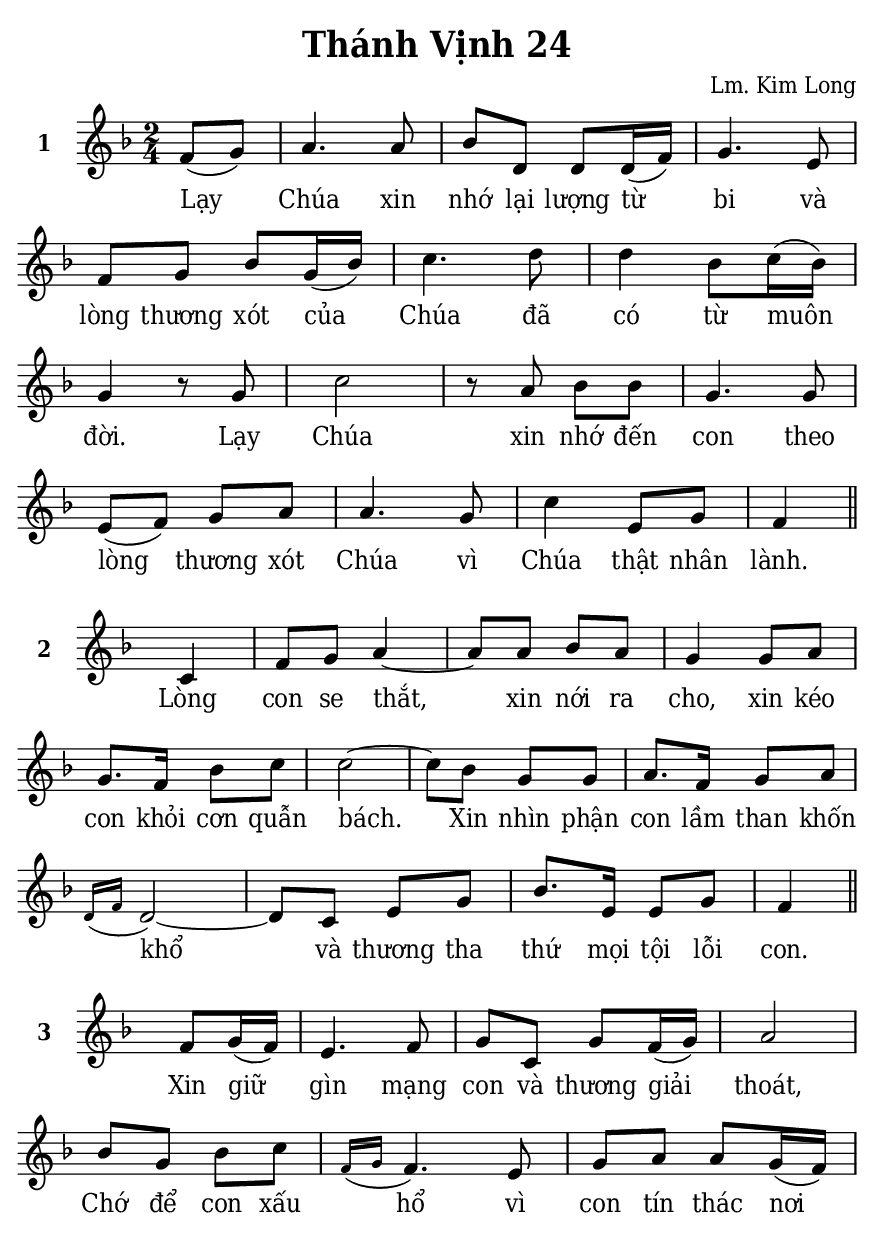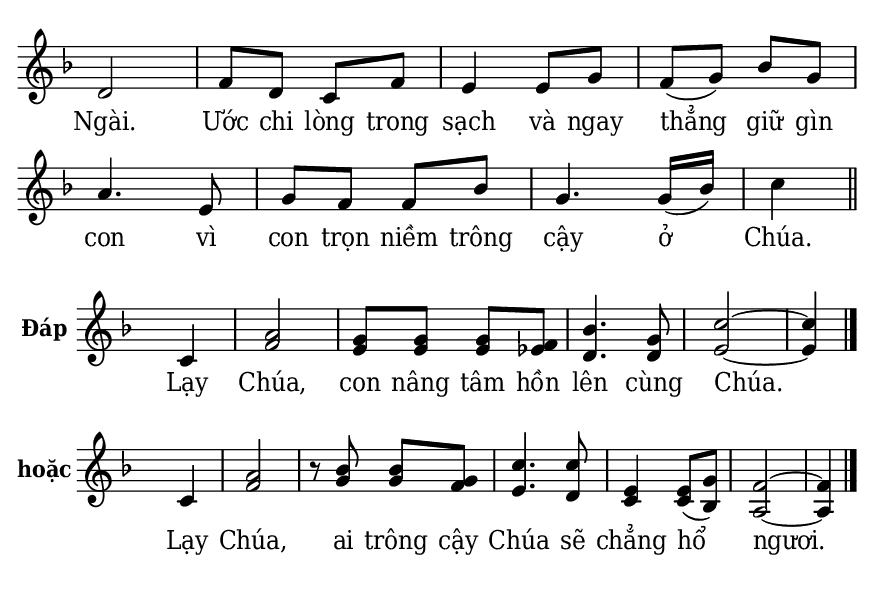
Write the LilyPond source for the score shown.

% Cài đặt chung
\version "2.22.1"
\include "english.ly"

\header {
  title = "Thánh Vịnh 24"
  composer = "Lm. Kim Long"
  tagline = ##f
}

% Nhạc
nhacMauHaiMot = \relative c' {
  \key f \major
  \time 2/4
  \partial 4 f8 (g) |
  a4. a8 |
  bf d, d d16 (f) |
  g4. e8 |
  f g bf g16 (bf) |
  c4. d8 |
  d4 bf8 c16 (bf) |
  g4 r8 g |
  c2 |
  r8 a bf bf |
  g4. g8 |
  e (f) g a |
  a4. g8 |
  c4 e,8 g |
  f4 \bar "||"
}

nhacMauHaiHai = \relative c' {
  \key f \major
  \time 2/4
  \partial 4 c4 |
  f8 g a4 ~ |
  a8 a bf a |
  g4 g8 a |
  g8. f16 bf8 c |
  c2 ~ |
  c8 bf g g |
  a8. f16 g8 a |
  \slashedGrace { d,16 (f } d2) ~ |
  d8 c e g |
  bf8. e,16 e8 g |
  f4 \bar "||"
}

nhacMauHaiBa = \relative c' {
  \key f \major
  \time 2/4
  \partial 4 f8 g16 (f) |
  e4. f8 |
  g c, g' f16 (g) |
  a2 |
  bf8 g bf c |
  \slashedGrace { f,16 (g } f4.) e8 |
  g a a g16 (f) |
  d2 |
  f8 d c f |
  e4 e8 g |
  f (g) bf g |
  a4. e8 |
  g f f bf |
  g4. g16 (bf) |
  c4 \bar "||"
}

nhacMauHaiBon = \relative c' {
  \key f \major
  \time 2/4
  \partial 4 c4 |
  <<
    {
      a'2 |
      g8 g g f |
      bf4. g8 |
      c2 ~ |
      c4 \bar "|."
    }
    {
      f,2 |
      e8 e e ef |
      d4. d8 |
      e2 ~ |
      e4
    }
  >>
}

nhacMauHaiNam = \relative c' {
  \key f \major
  \time 2/4
  \partial 4 c4 |
  <<
    {
      a'2 |
      r8 bf bf g |
      c4. c8 |
      e,4 e8 g |
      f2 ~ |
      f4 \bar "|."
    }
    {
      f2 |
      r8 g g f |
      e4. d8 |
      c4 c8 (bf) |
      a2 ~ |
      a4
    }
  >>
}

% Lời
loiMauHaiMot = \lyricmode {
  Lạy Chúa xin nhớ lại lượng từ bi
  và lòng thương xót của Chúa đã có từ muôn đời.
  Lạy Chúa xin nhớ đến con theo lòng thương xót Chúa
  vì Chúa thật nhân lành.
}

loiMauHaiHai = \lyricmode {
  Lòng con se thắt, xin nới ra cho,
  xin kéo con khỏi cơn quẫn bách.
  Xin nhìn phận con lầm than khốn khổ
  và thương tha thứ mọi tội lỗi con.
}

loiMauHaiBa = \lyricmode {
  Xin giữ gìn mạng con và thương giải thoát,
  Chớ để con xấu hổ vì con tín thác nơi Ngài.
  Ước chi lòng trong sạch và ngay thẳng giữ gìn con
  vì con trọn niềm trông cậy ở Chúa.
}

loiMauHaiBon = \lyricmode {
  Lạy Chúa, con nâng tâm hồn lên cùng Chúa.
}

loiMauHaiNam = \lyricmode {
  Lạy Chúa, ai trông cậy Chúa sẽ chẳng hổ ngươi.
}

% Dàn trang
\paper {
  #(set-paper-size "a5")
  top-margin = 3\mm
  bottom-margin = 3\mm
  left-margin = 3\mm
  right-margin = 3\mm
  indent = #0
  #(define fonts
	 (make-pango-font-tree "Deja Vu Serif Condensed"
	 		       "Deja Vu Serif Condensed"
			       "Deja Vu Serif Condensed"
			       (/ 20 20)))
  print-page-number = ##f
}

\score {
  <<
    \new Staff \with {
      instrumentName = \markup { \bold "1" }}<<
        \clef treble
        \new Voice = beSop {
          \nhacMauHaiMot
        }
      \new Lyrics \lyricsto beSop \loiMauHaiMot
    >>
  >>
  \layout {
    indent = 10
    \override Lyrics.LyricSpace.minimum-distance = #1
    \override Score.BarNumber.break-visibility = ##(#f #f #f)
    \override Score.SpacingSpanner.uniform-stretching = ##t
    ragged-last = ##f
  }
}

\score {
  <<
    \new Staff \with {
      instrumentName = \markup { \bold "2" }}<<
        \clef treble
        \new Voice = beSop {
          \nhacMauHaiHai
        }
      \new Lyrics \lyricsto beSop \loiMauHaiHai
    >>
  >>
  \layout {
    indent = 10
    \override Staff.TimeSignature.transparent = ##t
    \override Lyrics.LyricSpace.minimum-distance = #1
    \override Score.BarNumber.break-visibility = ##(#f #f #f)
    \override Score.SpacingSpanner.uniform-stretching = ##t
    ragged-last = ##f
  }
}

\score {
  <<
    \new Staff \with {
      instrumentName = \markup { \bold "3" }}<<
        \clef treble
        \new Voice = beSop {
          \nhacMauHaiBa
        }
      \new Lyrics \lyricsto beSop \loiMauHaiBa
    >>
  >>
  \layout {
    indent = 10
    \override Staff.TimeSignature.transparent = ##t
    \override Lyrics.LyricSpace.minimum-distance = #1
    \override Score.BarNumber.break-visibility = ##(#f #f #f)
    \override Score.SpacingSpanner.uniform-stretching = ##t
    ragged-last = ##f
  }
}

\score {
  <<
    \new Staff \with {
      instrumentName = \markup { \bold "Đáp" }}<<
        \clef treble
        \new Voice = beSop {
          \nhacMauHaiBon
        }
      \new Lyrics \lyricsto beSop \loiMauHaiBon
    >>
  >>
  \layout {
    indent = 10
    \override Staff.TimeSignature.transparent = ##t
    \override Lyrics.LyricSpace.minimum-distance = #1
    \override Score.BarNumber.break-visibility = ##(#f #f #f)
    \override Score.SpacingSpanner.uniform-stretching = ##t
    ragged-last = ##f
  }
}

\score {
  <<
    \new Staff \with {
      instrumentName = \markup { \bold "hoặc" }}<<
        \clef treble
        \new Voice = beSop {
          \nhacMauHaiNam
        }
      \new Lyrics \lyricsto beSop \loiMauHaiNam
    >>
  >>
  \layout {
    indent = 10
    \override Staff.TimeSignature.transparent = ##t
    \override Lyrics.LyricSpace.minimum-distance = #1
    \override Score.BarNumber.break-visibility = ##(#f #f #f)
    \override Score.SpacingSpanner.uniform-stretching = ##t
    ragged-last = ##f
  }
}
